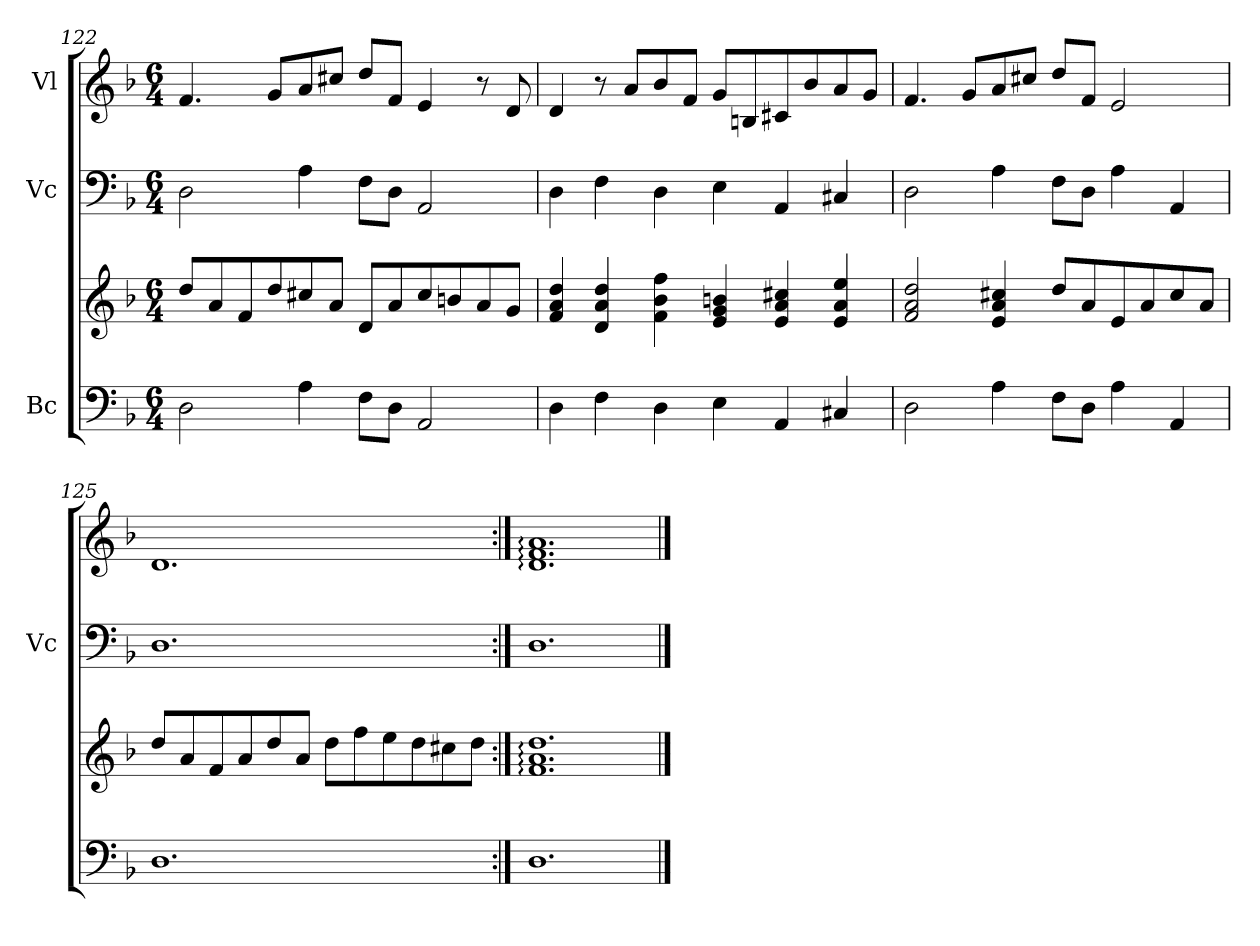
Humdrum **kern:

**kern	**kern	**kern	**kern
*part3	*part3	*part2	*part1
*staff4	*staff3	*staff2	*staff1
*I"Bc	*	*I"Vc	*I"Vl
*	*	*I'Vc	*
*clefF4	*clefG2	*clefF4	*clefG2
*k[b-]	*k[b-]	*k[b-]	*k[b-]
*M6/4	*M6/4	*M6/4	*M6/4
=122	=122	=122	=122
2D\	8dd/L	2D\	4.f/
.	8a/	.	.
.	8f/	.	.
.	8dd/	.	8g/L
4A\	8cc#X/	4A\	8a/
.	8a/J	.	8cc#X/J
8F\L	8d/L	8F\L	8dd/L
8D\J	8a/	8D\J	8f/J
2AA/	8cc#/	2AA/	4e/
.	8bn/	.	.
.	8a/	.	8r
.	8g/J	.	8d/
!!LO:LB:g=z
=123	=123	=123	=123
4D\	4f/ 4a/ 4dd/	4D\	4d/
4F\	4d/ 4a/ 4dd/	4F\	8r
.	.	.	8a/L
4D\	4f\ 4b-\ 4ff\	4D\	8b-/
.	.	.	8f/J
4E\	4e/ 4g/ 4bn/	4E\	8g/L
.	.	.	8Bn/
4AA/	4e/ 4a/ 4cc#X/	4AA/	8c#X/
.	.	.	8b-/
4C#X/	4e/ 4a/ 4ee/	4C#X/	8a/
.	.	.	8g/J
=124	=124	=124	=124
2D\	2f/ 2a/ 2dd/	2D\	4.f/
.	.	.	8g/L
4A\	4e/ 4a/ 4cc#X/	4A\	8a/
.	.	.	8cc#X/J
8F\L	8dd/L	8F\L	8dd/L
8D\J	8a/	8D\J	8f/J
4A\	8e/	4A\	2e/
.	8a/	.	.
4AA/	8cc#/	4AA/	.
.	8a/J	.	.
=125	=125	=125	=125
1.D	8dd/L	1.D	1.d
.	8a/	.	.
.	8f/	.	.
.	8a/	.	.
.	8dd/	.	.
.	8a/J	.	.
.	8dd\L	.	.
.	8ff\	.	.
.	8ee\	.	.
.	8dd\	.	.
.	8cc#X\	.	.
.	8dd\J	.	.
=126:|!	=126:|!	=126:|!	=126:|!
1.D	1.f: 1.a: 1.dd:	1.D	1.d: 1.f: 1.a:
==	==	==	==
*-	*-	*-	*-
